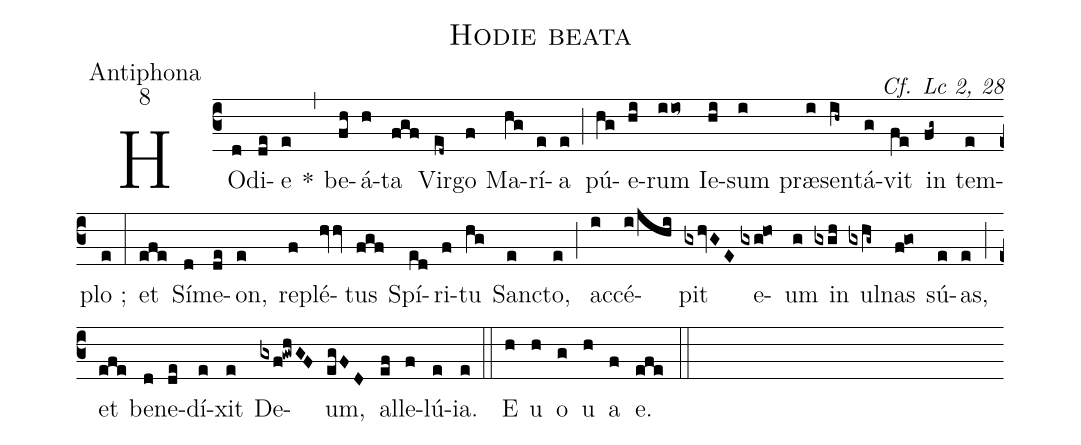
name:Hodie beata;
office-part:Antiphona;
mode:8;
commentary:Cf. Lc 2, 28;
%%
(c3) HO(d)di(de)e(e) *(,) be(fh)á(h)ta(fgf) Vir(ed~)go(f) Ma(hg)rí(e)a(e) (;) pú(hg)e(hi)rum(iio~) Ie(hi)sum(i) præ(i)sen(ih~)tá(g)vit(fe) in(fg~) tem(e)plo ;(e) (:) et(efe) Sí(d)me(de)on,(e) re(f)plé(hvhv)tus(fgf) Spí(ed)ri(f)tu(hg) San(e)cto,(e) (;) ac(i)cé(i/jhi)pit(///gxhvGE) e(gxg!ho)um(///g) in(gxgh) ul(gxhg~)nas(f!go) sú(e)as,(e) (;) et(efe) be(d)ne(de)dí(e)xit(e) De(gxf!gwh/GF)um,(egFD) al(ef)le(f)lú(e)ia.(e) (::) E(h) u(h) o(g) u(h) a(f) e.(efe) (::)
